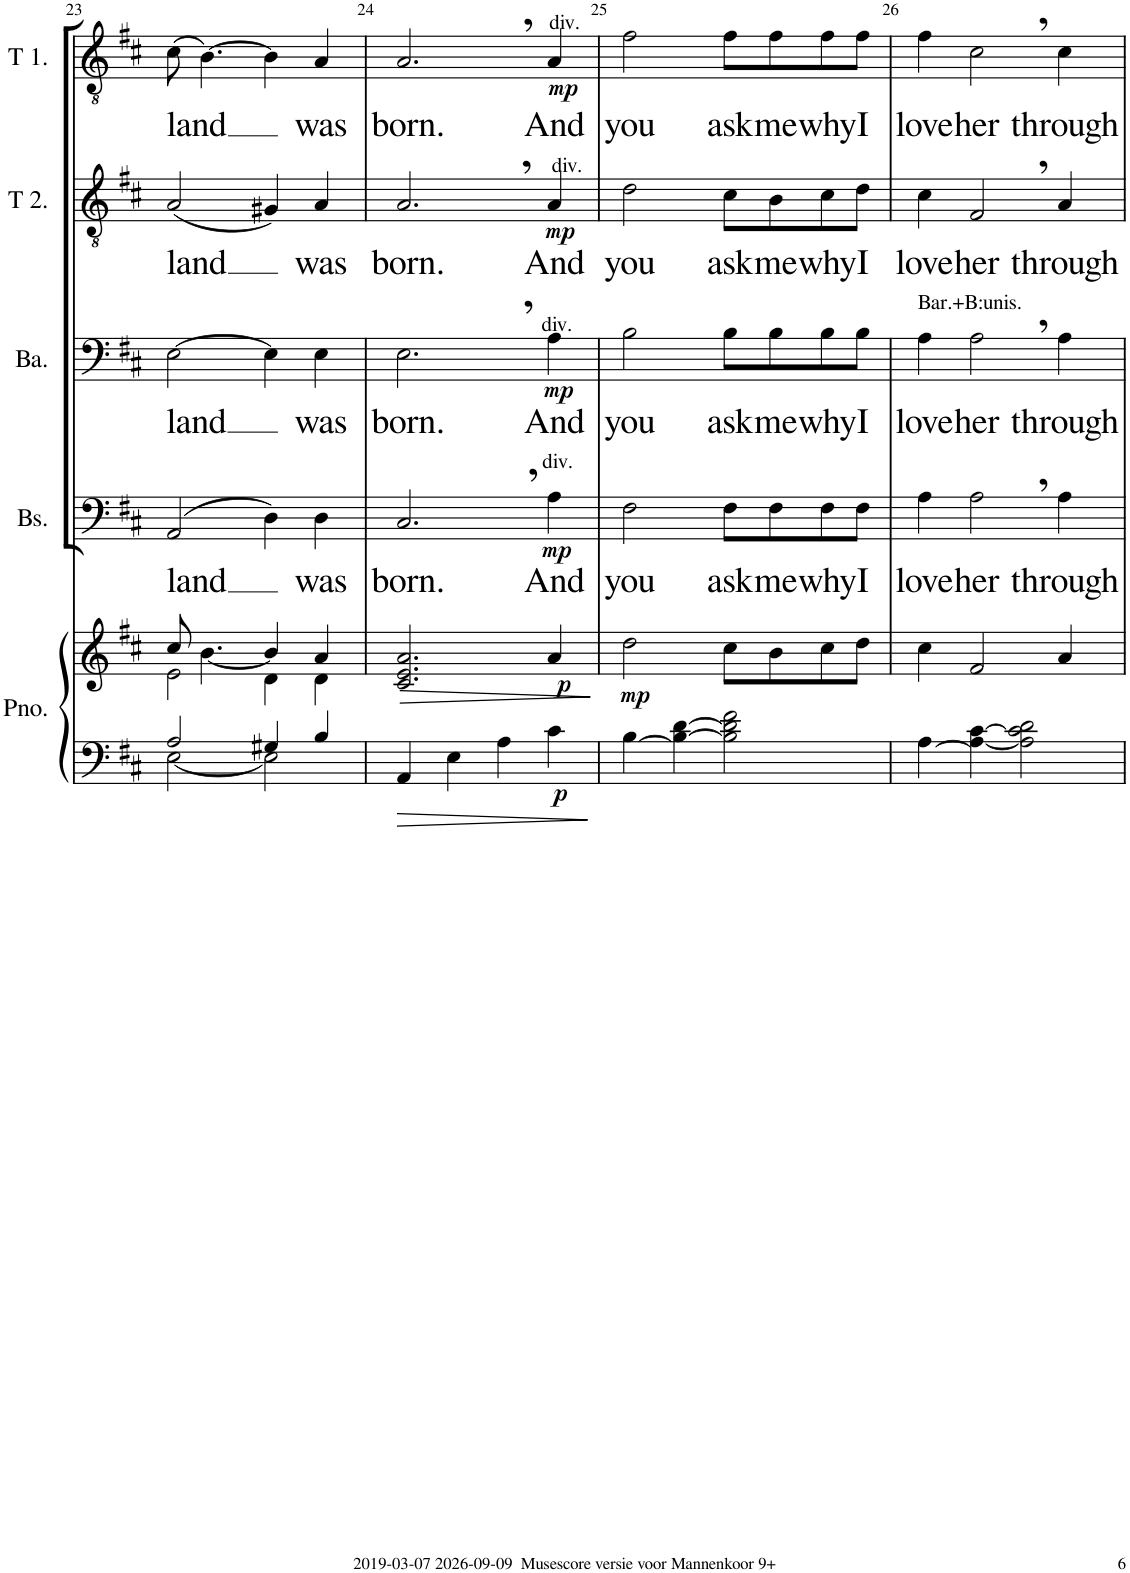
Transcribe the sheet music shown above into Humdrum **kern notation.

**kern	**kern	**dynam	**kern	**text	**dynam	**kern	**text	**dynam	**kern	**text	**dynam	**kern	**text	**dynam
*part5	*part5	*part5	*part4	*part4	*part4	*part3	*part3	*part3	*part2	*part2	*part2	*part1	*part1	*part1
*staff6	*staff5	*staff5/6	*staff4	*staff4	*staff4	*staff3	*staff3	*staff3	*staff2	*staff2	*staff2	*staff1	*staff1	*staff1
*I"Piano	*	*	*I"Bas	*	*	*I"Bariton	*	*	*I"Tenor 2.	*	*	*I"Tenor 1.	*	*
*I'Pno.	*	*	*I'Bs.	*	*	*I'Ba.	*	*	*I'T 2.	*	*	*I'T 1.	*	*
!!LO:PB:g=z
*clefF4	*clefG2	*	*clefF4	*	*	*clefF4	*	*	*clefG2	*	*	*clefG2	*	*
*k[f#c#]	*k[f#c#]	*	*k[f#c#]	*	*	*k[f#c#]	*	*	*k[f#c#]	*	*	*k[f#c#]	*	*
=23	=23	=23	=23	=23	=23	=23	=23	=23	=23	=23	=23	=23	=23	=23
*^	*^	*	*	*	*	*	*	*	*	*	*	*	*	*
!	!	!	!	!	!	!LO:LY:b	!	!	!LO:LY:b	!	!	!LO:LY:b	!	!	!LO:LY:b	!
2A/	[2E\	8cc#/	2e\	.	(2AA/	land	.	[2E\	land	.	(2A/	land	.	(8c#\	land	.
.	.	[4.b\	.	.	.	.	.	.	.	.	.	.	.	[4.B\)	.	.
4G#X/	2E\]	4b/]	4d\	.	4D\)	.	.	4E\]	.	.	4G#X/)	.	.	4B\]	.	.
!	!	!	!	!	!	!LO:LY:b	!	!	!LO:LY:b	!	!	!LO:LY:b	!	!	!LO:LY:b	!
4B/	.	4a/	4d\	.	4D\	was	.	4E\	was	.	4A/	was	.	4A/	was	.
*v	*v	*	*	*	*	*	*	*	*	*	*	*	*	*	*	*
=24	=24	=24	=24	=24	=24	=24	=24	=24	=24	=24	=24	=24	=24	=24	=24
!	!	!	!LO:HP:b	!	!LO:LY:b	!	!	!LO:LY:b	!	!	!LO:LY:b	!	!	!LO:LY:b	!
*	*v	*v	*	*	*	*	*	*	*	*	*	*	*	*	*
4AA/	2.c#/ 2.e/ 2.a/	>	2.C#,/	born.	.	2.E,\	born.	.	2.A,/	born.	.	2.A,/	born.	.
4E\	.	.	.	.	.	.	.	.	.	.	.	.	.	.
4A\	.	.	.	.	.	.	.	.	.	.	.	.	.	.
!	!	!	!	!	!	!	!	!	!	!	!	!LO:TX:a:t=div.	!	!
!	!	!	!	!	!	!	!	!	!LO:TX:a:t=div.	!	!	!	!	!
!	!	!	!	!	!	!LO:TX:a:t=div.	!	!	!	!	!	!	!	!
!	!	!	!LO:TX:a:t=div.	!	!	!	!	!	!	!	!	!	!	!
!	!	!LO:DY:b=2	!	!LO:LY:b	!	!	!LO:LY:b	!	!	!LO:LY:b	!	!	!LO:LY:b	!
!	!	!LO:DY:n=1:b	!	!	!LO:DY:b	!	!	!LO:DY:b	!	!	!LO:DY:b	!	!	!LO:DY:b
4c#\	4a/	p p	4A\	And	mp	4A\	And	mp	4A/	And	mp	4A/	And	mp
.	.	]	.	.	.	.	.	.	.	.	.	.	.	.
=25	=25	=25	=25	=25	=25	=25	=25	=25	=25	=25	=25	=25	=25	=25
!	!	!LO:DY:b	!	!LO:LY:b	!	!	!LO:LY:b	!	!	!LO:LY:b	!	!	!LO:LY:b	!
[4B\	2dd\	mp	2F#\	you	.	2B\	you	.	2d\	you	.	2f#\	you	.
4B\_ [4d\	.	.	.	.	.	.	.	.	.	.	.	.	.	.
!	!	!	!	!LO:LY:b	!	!	!LO:LY:b	!	!	!LO:LY:b	!	!	!LO:LY:b	!
2B\] 2d\] 2f#\	8cc#\L	.	8F#\L	ask	.	8B\L	ask	.	8c#\L	ask	.	8f#\L	ask	.
!	!	!	!	!LO:LY:b	!	!	!LO:LY:b	!	!	!LO:LY:b	!	!	!LO:LY:b	!
.	8b\	.	8F#\	me	.	8B\	me	.	8B\	me	.	8f#\	me	.
!	!	!	!	!LO:LY:b	!	!	!LO:LY:b	!	!	!LO:LY:b	!	!	!LO:LY:b	!
.	8cc#\	.	8F#\	why	.	8B\	why	.	8c#\	why	.	8f#\	why	.
!	!	!	!	!LO:LY:b	!	!	!LO:LY:b	!	!	!LO:LY:b	!	!	!LO:LY:b	!
.	8dd\J	.	8F#\J	I	.	8B\J	I	.	8d\J	I	.	8f#\J	I	.
=26	=26	=26	=26	=26	=26	=26	=26	=26	=26	=26	=26	=26	=26	=26
!	!	!	!	!	!	!LO:TX:a:t=Bar.+B&colon;unis.	!	!	!	!	!	!	!	!
!	!	!	!	!LO:LY:b	!	!	!LO:LY:b	!	!	!LO:LY:b	!	!	!LO:LY:b	!
[4A\	4cc#\	.	4A\	love	.	4A\	love	.	4c#\	love	.	4f#\	love	.
!	!	!	!	!LO:LY:b	!	!	!LO:LY:b	!	!	!LO:LY:b	!	!	!LO:LY:b	!
4A\_ [4c#\	2f#/	.	2A,\	her	.	2A,\	her	.	2F#,/	her	.	2c#,\	her	.
2A\] 2c#\] 2d\	.	.	.	.	.	.	.	.	.	.	.	.	.	.
!	!	!	!	!LO:LY:b	!	!	!LO:LY:b	!	!	!LO:LY:b	!	!	!LO:LY:b	!
.	4a/	.	4A\	through	.	4A\	through	.	4A/	through	.	4c#\	through	.
=	=	=	=	=	=	=	=	=	=	=	=	=	=	=
*-	*-	*-	*-	*-	*-	*-	*-	*-	*-	*-	*-	*-	*-	*-
